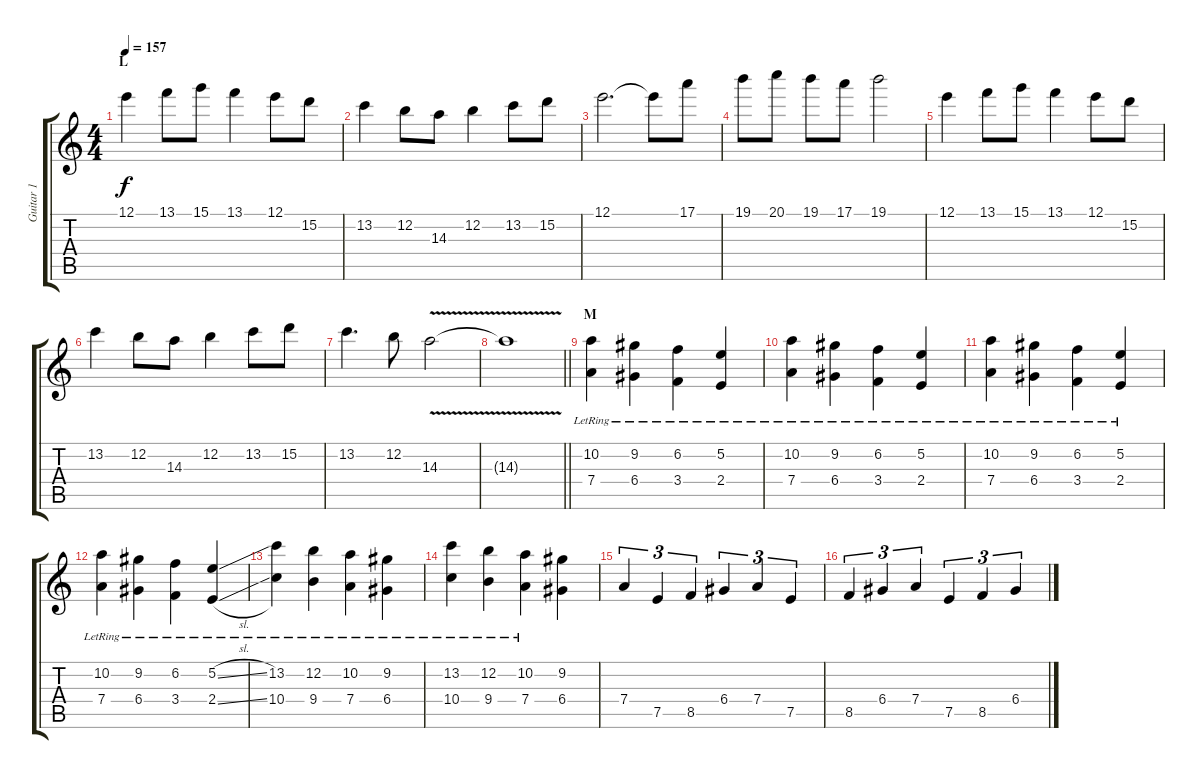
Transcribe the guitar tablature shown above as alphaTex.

\track ("Guitar 1" "Guitar 1") {instrument overdrivenguitar}
\staff {score tabs}
\tuning (E4 B3 G3 D3 A2 E2) {hide}
\ts (4 4)
\section ("" "L")
\tempo 157
\clef g2
\ks c
12.1.4{dy f} 13.1.8 15.1.8 13.1.4 12.1.8 15.2.8 |
13.2.4 12.2.8 14.3.8 12.2.4 13.2.8 15.2.8 |
12.1.2{d} 12.1{t}.8 17.1.8 |
19.1.8 20.1.8 19.1.8 17.1.8 19.1.2 |
12.1.4 13.1.8 15.1.8 13.1.4 12.1.8 15.2.8 |
13.2.4 12.2.8 14.3.8 12.2.4 13.2.8 15.2.8 |
13.2.4{d} 12.2.8 14.3{v}.2 |
\barLineRight lightlight
14.3{t}.1 |
\section ("" "M")
(10.2{lr} 7.4{lr}).4 (9.2{lr} 6.4{lr}).4 (6.2{lr} 3.4{lr}).4 (5.2{lr} 2.4{lr}).4 |
(10.2{lr} 7.4{lr}).4 (9.2{lr} 6.4{lr}).4 (6.2{lr} 3.4{lr}).4 (5.2{lr} 2.4{lr}).4 |
(10.2{lr} 7.4{lr}).4 (9.2{lr} 6.4{lr}).4 (6.2{lr} 3.4{lr}).4 (5.2{lr} 2.4{lr}).4 |
(10.2{lr} 7.4{lr}).4 (9.2{lr} 6.4{lr}).4 (6.2{lr} 3.4{lr}).4 (5.2{sl lr} 2.4{sl lr}).4 |
(13.2{lr} 10.4{lr}).4 (12.2{lr} 9.4{lr}).4 (10.2{lr} 7.4{lr}).4 (9.2{lr} 6.4{lr}).4 |
(13.2{lr} 10.4{lr}).4 (12.2{lr} 9.4{lr}).4 (10.2{lr} 7.4{lr}).4 (9.2 6.4).4 |
7.4.4{tu (3 2)} 7.5.4{tu (3 2)} 8.5.4{tu (3 2)} 6.4.4{tu (3 2)} 7.4.4{tu (3 2)} 7.5.4{tu (3 2)} |
8.5.4{tu (3 2)} 6.4.4{tu (3 2)} 7.4.4{tu (3 2)} 7.5.4{tu (3 2)} 8.5.4{tu (3 2)} 6.4.4{tu (3 2)}
